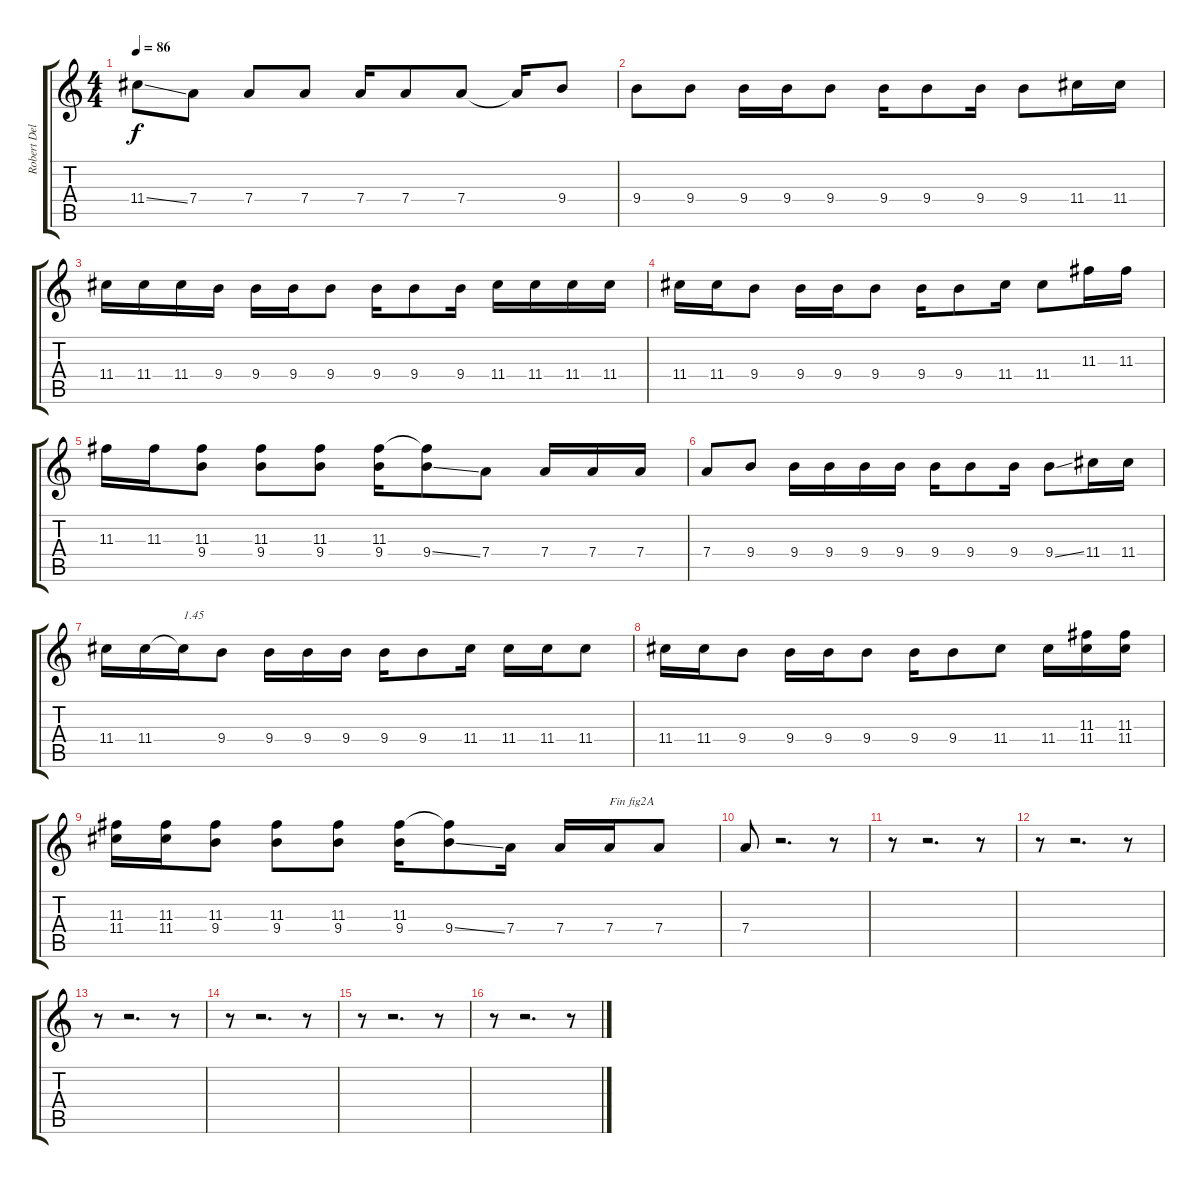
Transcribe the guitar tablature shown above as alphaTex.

\track ("Robert Delay" "Robert Del") {mute instrument electricguitarclean}
\staff {score tabs}
\tuning (E4 B3 G3 D3 A2 E2) {hide}
\ts (4 4)
\tempo 86
\clef g2
\ks c
11.4{ss}.8{dy f} 7.4.8 7.4.8 7.4.8 7.4.16 7.4.8 7.4.8 7.4{t}.16 9.4.8 |
9.4.8 9.4.8 9.4.16 9.4.16 9.4.8 9.4.16 9.4.8 9.4.16 9.4.8 11.4.16 11.4.16 |
11.4.16 11.4.16 11.4.16 9.4.16 9.4.16 9.4.16 9.4.8 9.4.16 9.4.8 9.4.16 11.4.16 11.4.16 11.4.16 11.4.16 |
11.4.16 11.4.16 9.4.8 9.4.16 9.4.16 9.4.8 9.4.16 9.4.8 11.4.16 11.4.8 11.3.16 11.3.16 |
11.3.16 11.3.16 (11.3 9.4).8 (11.3 9.4).8 (11.3 9.4).8 (11.3 9.4).16 (11.3{t} 9.4{ss}).8 7.4.8 7.4.16 7.4.16 7.4.16 |
7.4.8 9.4.8 9.4.16 9.4.16 9.4.16 9.4.16 9.4.16 9.4.8 9.4.16 9.4{ss}.8 11.4.16 11.4.16 |
11.4.16 11.4.16 11.4{t}.16{txt "1.45"} 9.4.8 9.4.16 9.4.16 9.4.16 9.4.16 9.4.8 11.4.16 11.4.16 11.4.16 11.4.8 |
11.4.16 11.4.16 9.4.8 9.4.16 9.4.16 9.4.8 9.4.16 9.4.8 11.4.8 11.4.16 (11.3 11.4).16 (11.3 11.4).16 |
(11.3 11.4).16 (11.3 11.4).16 (11.3 9.4).8 (11.3 9.4).8 (11.3 9.4).8 (11.3 9.4).16 (11.3{t} 9.4{ss}).8 7.4.16 7.4.16 7.4.16{txt "Fin fig2A"} 7.4.8 |
7.4.8 r.2{d} r.8 |
r.8 r.2{d} r.8 |
r.8 r.2{d} r.8 |
r.8 r.2{d} r.8 |
r.8 r.2{d} r.8 |
r.8 r.2{d} r.8 |
r.8 r.2{d} r.8
